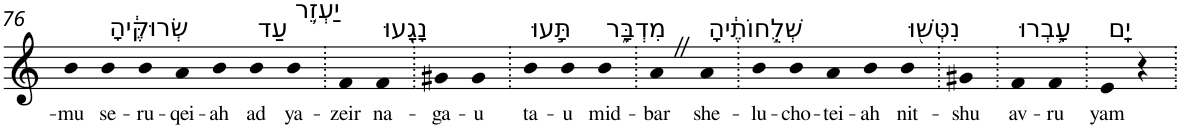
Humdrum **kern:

**kern	**text
*part1	*part1
*staff1	*staff1
*I"Piano	*
*I'Pno	*
!!LO:PB:g=z
*clefG2	*
*k[]	*
=76	=76
!	!LO:LY:b
4b	-mu
!LO:TX:a:t=שְׂרוּקֶּ֔יהָ	!
!	!LO:LY:b
4b	se-
!	!LO:LY:b
4b	-ru-
!	!LO:LY:b
4a	-qei-
!	!LO:LY:b
4b	-ah
!LO:TX:a:t=עַד	!
!	!LO:LY:b
4b	ad
!LO:TX:a:t=יַעְזֵ֥ר	!
!	!LO:LY:b
4b	ya-
=77.	=77.
!	!LO:LY:b
4f	-zeir
!LO:TX:a:t=נָגָ֖עוּ	!
!	!LO:LY:b
4f	na-
=78.	=78.
!	!LO:LY:b
4g#X	-ga-
!	!LO:LY:b
4g#	-u
=79.	=79.
!LO:TX:a:t=תָּ֣עוּ	!
!	!LO:LY:b
4b	ta-
!	!LO:LY:b
4b	-u
!LO:TX:a:t=מִדְבָּ֑ר	!
!	!LO:LY:b
4b	mid-
=80.	=80.
!	!LO:LY:b
4aZ	-bar
!LO:TX:a:t=שְׁלֻ֣חוֹתֶ֔יהָ	!
!	!LO:LY:b
4a	she-
=81.	=81.
!	!LO:LY:b
4b	-lu-
!	!LO:LY:b
4b	-cho-
!	!LO:LY:b
4a	-tei-
!	!LO:LY:b
4b	-ah
!LO:TX:a:t=נִטְּשׁ֖וּ	!
!	!LO:LY:b
4b	nit-
=82.	=82.
!	!LO:LY:b
4g#X	-shu
=83.	=83.
!LO:TX:a:t=עָ֥בְרוּ	!
!	!LO:LY:b
4f	av-
!	!LO:LY:b
4f	-ru
=84.	=84.
!LO:TX:a:t=יָֽם	!
!	!LO:LY:b
4e	yam
4r	.
=.	=.
*-	*-
